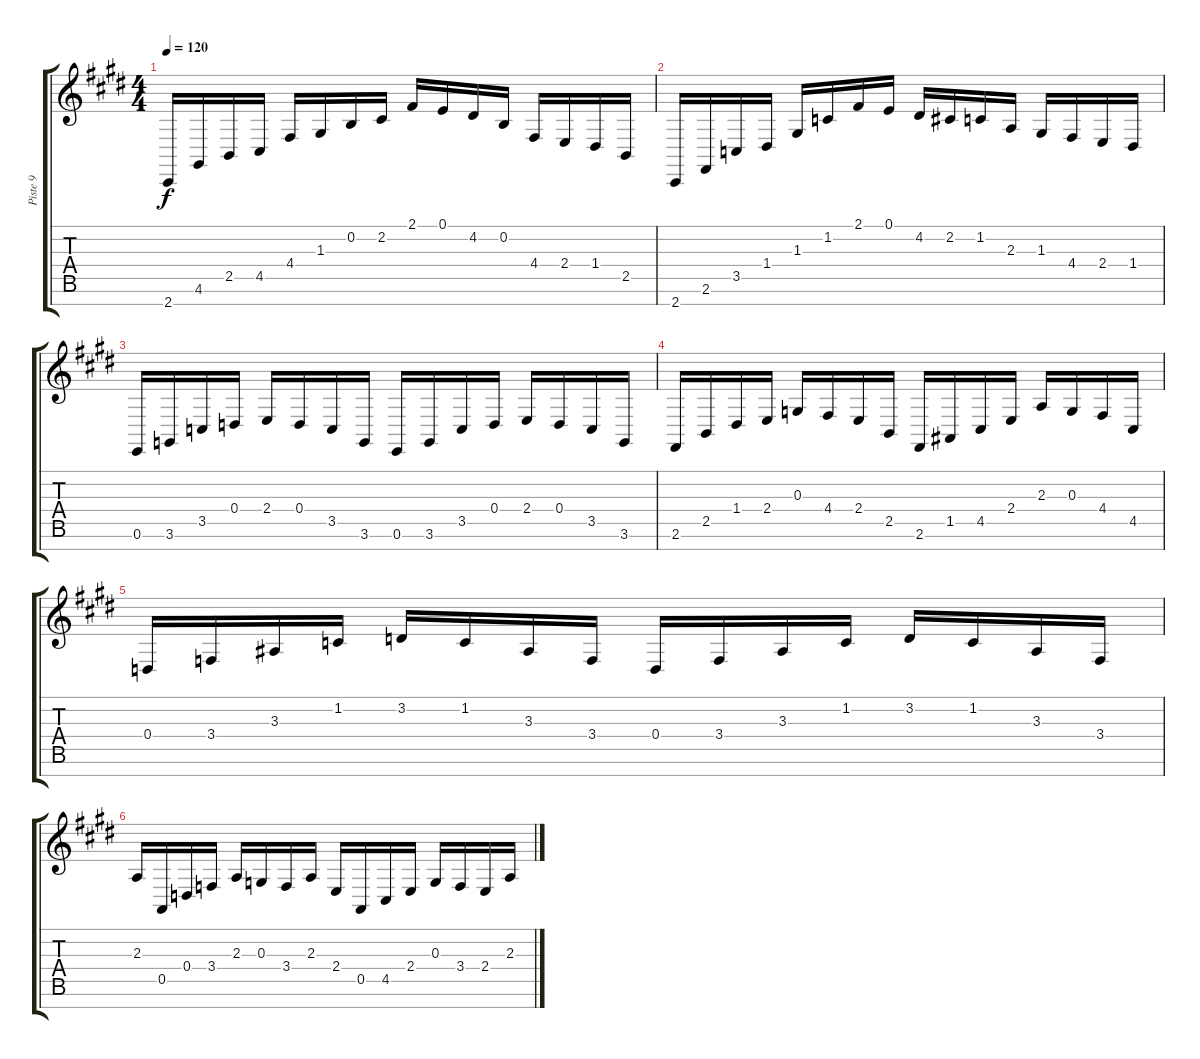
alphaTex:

\track ("Piste 9" "Piste 9") {instrument acousticgrandpiano}
\staff {score tabs}
\tuning (E4 B3 G3 D3 A2 E2 B1) {hide}
\ts (4 4)
\tempo 120
\clef g2
\ks c#minor
2.7.16{dy f} 4.6.16 2.5.16 4.5.16 4.4.16 1.3.16 0.2.16 2.2.16 2.1.16 0.1.16 4.2.16 0.2.16 4.4.16 2.4.16 1.4.16 2.5.16 |
2.7.16 2.6.16 3.5.16 1.4.16 1.3.16 1.2.16 2.1.16 0.1.16 4.2.16 2.2.16 1.2.16 2.3.16 1.3.16 4.4.16 2.4.16 1.4.16 |
0.6.16 3.6.16 3.5.16 0.4.16 2.4.16 0.4.16 3.5.16 3.6.16 0.6.16 3.6.16 3.5.16 0.4.16 2.4.16 0.4.16 3.5.16 3.6.16 |
2.6.16 2.5.16 1.4.16 2.4.16 0.3.16 4.4.16 2.4.16 2.5.16 2.6.16 1.5.16 4.5.16 2.4.16 2.3.16 0.3.16 4.4.16 4.5.16 |
0.4.16 3.4.16 3.3.16 1.2.16 3.2.16 1.2.16 3.3.16 3.4.16 0.4.16 3.4.16 3.3.16 1.2.16 3.2.16 1.2.16 3.3.16 3.4.16 |
2.3.16 0.5.16 0.4.16 3.4.16 2.3.16 0.3.16 3.4.16 2.3.16 2.4.16 0.5.16 4.5.16 2.4.16 0.3.16 3.4.16 2.4.16 2.3.16
